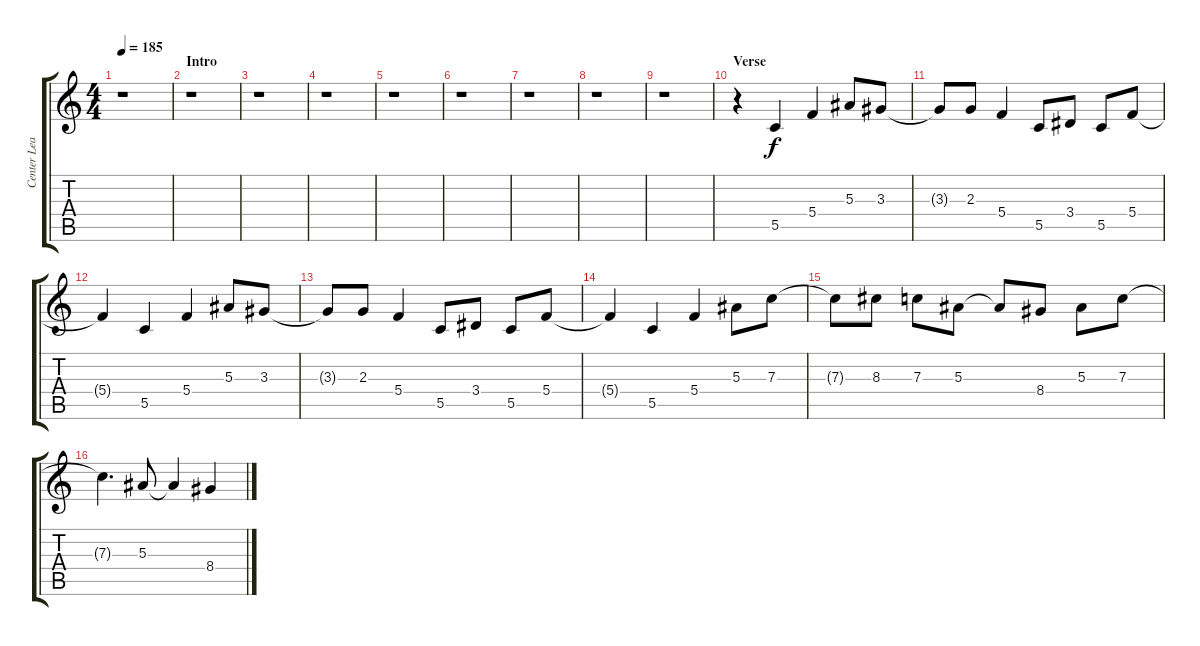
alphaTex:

\track ("Center Lead 2" "Center Lea") {instrument overdrivenguitar}
\staff {score tabs}
\tuning (D4 A3 F3 C3 G2 C2) {hide}
\ts (4 4)
\tempo 185
\clef g2
\ks aminor
r.1{dy f instrument overdrivenguitar} |
\section ("" "Intro")
r.1 |
r.1 |
r.1 |
r.1 |
r.1 |
r.1 |
r.1 |
r.1 |
\section ("" "Verse")
r.4 5.5.4 5.4.4 5.3.8 3.3.8 |
3.3{t}.8 2.3.8 5.4.4 5.5.8 3.4.8 5.5.8 5.4.8 |
5.4{t}.4 5.5.4 5.4.4 5.3.8 3.3.8 |
3.3{t}.8 2.3.8 5.4.4 5.5.8 3.4.8 5.5.8 5.4.8 |
5.4{t}.4 5.5.4 5.4.4 5.3.8 7.3.8 |
7.3{t}.8 8.3.8 7.3.8 5.3.8 5.3{t}.8 8.4.8 5.3.8 7.3.8 |
7.3{t}.4{d} 5.3.8 5.3{t}.4 8.4.4
